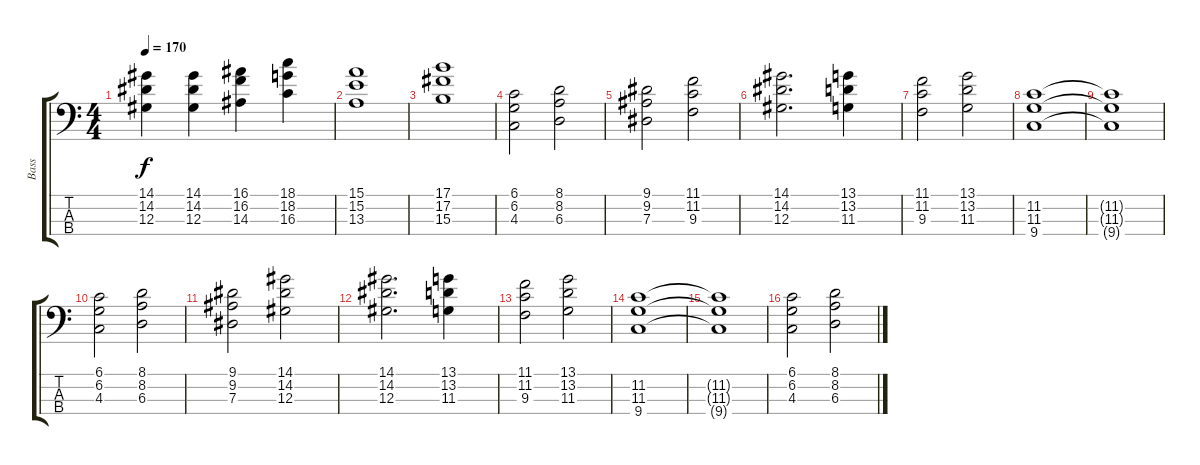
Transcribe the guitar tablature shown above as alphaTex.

\track ("Bass" "Bass") {instrument electricbasspick}
\staff {score tabs}
\tuning (Gb2 Db2 Ab1 Eb1) {hide}
\ts (4 4)
\tempo 170
\clef f4
\ks c
(14.1 14.2 12.3).4{dy f} (14.1 14.2 12.3).4 (16.1 16.2 14.3).4 (18.1 18.2 16.3).4 |
(15.1 15.2 13.3).1 |
(17.1 17.2 15.3).1 |
(6.1 6.2 4.3).2 (8.1 8.2 6.3).2 |
(9.1 9.2 7.3).2 (11.1 11.2 9.3).2 |
(14.1 14.2 12.3).2{d} (13.1 13.2 11.3).4 |
(11.1 11.2 9.3).2 (13.1 13.2 11.3).2 |
(11.2 11.3 9.4).1 |
(11.2{t} 11.3{t} 9.4{t}).1 |
(6.1 6.2 4.3).2 (8.1 8.2 6.3).2 |
(9.1 9.2 7.3).2 (14.1 14.2 12.3).2 |
(14.1 14.2 12.3).2{d} (13.1 13.2 11.3).4 |
(11.1 11.2 9.3).2 (13.1 13.2 11.3).2 |
(11.2 11.3 9.4).1 |
(11.2{t} 11.3{t} 9.4{t}).1 |
(6.1 6.2 4.3).2 (8.1 8.2 6.3).2
